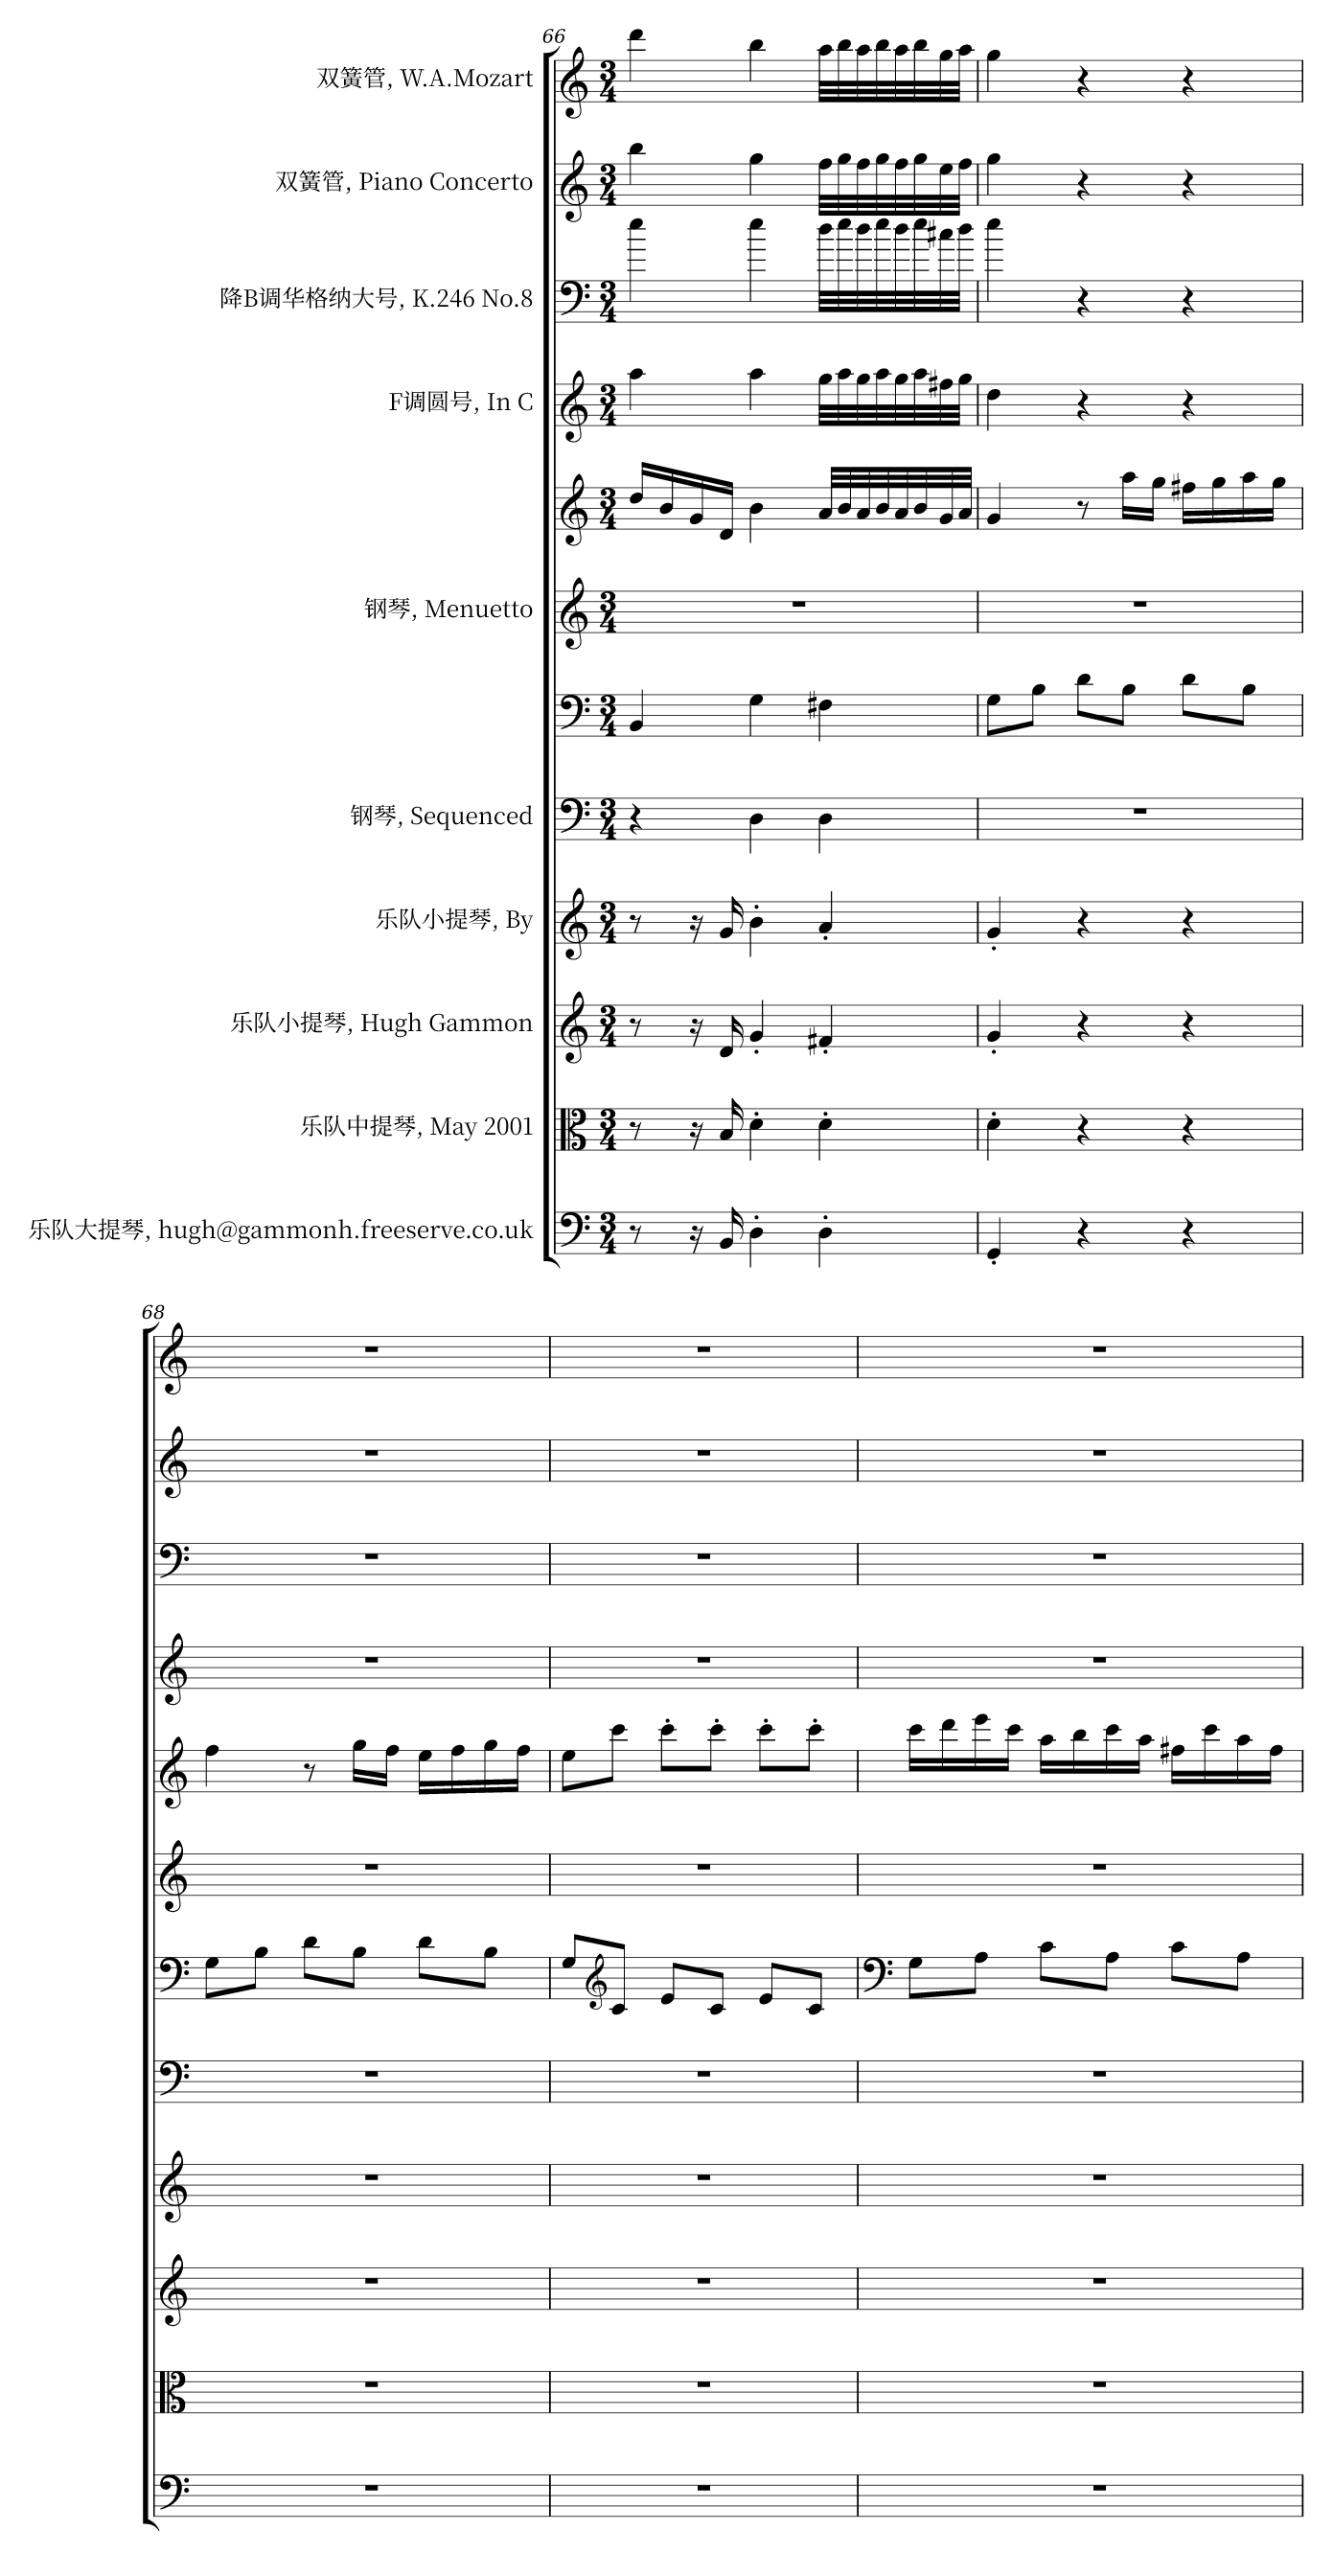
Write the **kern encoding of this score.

**kern	**kern	**kern	**kern	**kern	**kern	**kern	**kern	**kern	**kern	**kern	**kern
*part10	*part9	*part8	*part7	*part6	*part6	*part5	*part5	*part4	*part3	*part2	*part1
*staff12	*staff11	*staff10	*staff9	*staff8	*staff7	*staff6	*staff5	*staff4	*staff3	*staff2	*staff1
*I"乐队大提琴, hugh@gammonh.freeserve.co.uk	*I"乐队中提琴, May 2001	*I"乐队小提琴, Hugh Gammon	*I"乐队小提琴,         By	*I"钢琴, Sequenced	*	*I"钢琴, Menuetto	*	*I"F调圆号, In C	*I"降B调华格纳大号, K.246 No.8	*I"双簧管, Piano Concerto	*I"双簧管, W.A.Mozart
*clefF4	*clefC3	*clefG2	*clefG2	*clefF4	*clefF4	*clefG2	*clefG2	*clefG2	*clefF4	*clefG2	*clefG2
*	*	*	*	*	*	*	*	*ITrd4c7	*ITrd1c2	*	*
*k[]	*k[]	*k[]	*k[]	*k[]	*k[]	*k[]	*k[]	*k[b-]	*k[b-e-]	*k[]	*k[]
*M3/4	*M3/4	*M3/4	*M3/4	*M3/4	*M3/4	*M3/4	*M3/4	*M3/4	*M3/4	*M3/4	*M3/4
=66	=66	=66	=66	=66	=66	=66	=66	=66	=66	=66	=66
8r	8r	8r	8r	4r	4BB/	2.r	16dd/LL	4dd\	4dd\	4bb\	4ddd\
.	.	.	.	.	.	.	16b/	.	.	.	.
16r	16r	16r	16r	.	.	.	16g/	.	.	.	.
16BB/	16B/	16d/	16g/	.	.	.	16d/JJ	.	.	.	.
4D'\	4d'\	4g'/	4b'\	4D\	4G\	.	4b\	4dd\	4dd\	4gg\	4bb\
4D'\	4d'\	4f#X'/	4a'/	4D\	4F#X\	.	32a/LLL	32cc\LLL	32cc\LLL	32ff\LLL	32aa\LLL
.	.	.	.	.	.	.	32b/	32dd\	32dd\	32gg\	32bb\
.	.	.	.	.	.	.	32a/	32cc\	32cc\	32ff\	32aa\
.	.	.	.	.	.	.	32b/	32dd\	32dd\	32gg\	32bb\
.	.	.	.	.	.	.	32a/	32cc\	32cc\	32ff\	32aa\
.	.	.	.	.	.	.	32b/	32dd\	32dd\	32gg\	32bb\
.	.	.	.	.	.	.	32g/	32bn\	32bn\	32ee\	32gg\
.	.	.	.	.	.	.	32a/JJJ	32cc\JJJ	32cc\JJJ	32ff\JJJ	32aa\JJJ
=67	=67	=67	=67	=67	=67	=67	=67	=67	=67	=67	=67
4GG'/	4d'\	4g'/	4g'/	2.r	8G\L	2.r	4g/	4g\	4dd\	4gg\	4gg\
.	.	.	.	.	8B\J	.	.	.	.	.	.
4r	4r	4r	4r	.	8d\L	.	8r	4r	4r	4r	4r
.	.	.	.	.	8B\J	.	16aa\LL	.	.	.	.
.	.	.	.	.	.	.	16gg\JJ	.	.	.	.
4r	4r	4r	4r	.	8d\L	.	16ff#X\LL	4r	4r	4r	4r
.	.	.	.	.	.	.	16gg\	.	.	.	.
.	.	.	.	.	8B\J	.	16aa\	.	.	.	.
.	.	.	.	.	.	.	16gg\JJ	.	.	.	.
!!LO:PB:g=z
=68	=68	=68	=68	=68	=68	=68	=68	=68	=68	=68	=68
2.r	2.r	2.r	2.r	2.r	8G\L	2.r	4ff\	2.r	2.r	2.r	2.r
.	.	.	.	.	8B\J	.	.	.	.	.	.
.	.	.	.	.	8d\L	.	8r	.	.	.	.
.	.	.	.	.	8B\J	.	16gg\LL	.	.	.	.
.	.	.	.	.	.	.	16ff\JJ	.	.	.	.
.	.	.	.	.	8d\L	.	16ee\LL	.	.	.	.
.	.	.	.	.	.	.	16ff\	.	.	.	.
.	.	.	.	.	8B\J	.	16gg\	.	.	.	.
.	.	.	.	.	.	.	16ff\JJ	.	.	.	.
=69	=69	=69	=69	=69	=69	=69	=69	=69	=69	=69	=69
2.r	2.r	2.r	2.r	2.r	8G/L	2.r	8ee\L	2.r	2.r	2.r	2.r
*	*	*	*	*	*clefG2	*	*	*	*	*	*
.	.	.	.	.	8c/J	.	8ccc\J	.	.	.	.
.	.	.	.	.	8e/L	.	8ccc'\L	.	.	.	.
.	.	.	.	.	8c/J	.	8ccc'\J	.	.	.	.
.	.	.	.	.	8e/L	.	8ccc'\L	.	.	.	.
.	.	.	.	.	8c/J	.	8ccc'\J	.	.	.	.
=70	=70	=70	=70	=70	=70	=70	=70	=70	=70	=70	=70
*	*	*	*	*	*clefF4	*	*	*	*	*	*
2.r	2.r	2.r	2.r	2.r	8G\L	2.r	16ccc\LL	2.r	2.r	2.r	2.r
.	.	.	.	.	.	.	16ddd\	.	.	.	.
.	.	.	.	.	8A\J	.	16eee\	.	.	.	.
.	.	.	.	.	.	.	16ccc\JJ	.	.	.	.
.	.	.	.	.	8c\L	.	16aa\LL	.	.	.	.
.	.	.	.	.	.	.	16bb\	.	.	.	.
.	.	.	.	.	8A\J	.	16ccc\	.	.	.	.
.	.	.	.	.	.	.	16aa\JJ	.	.	.	.
.	.	.	.	.	8c\L	.	16ff#X\LL	.	.	.	.
.	.	.	.	.	.	.	16ccc\	.	.	.	.
.	.	.	.	.	8A\J	.	16aa\	.	.	.	.
.	.	.	.	.	.	.	16ff#\JJ	.	.	.	.
=	=	=	=	=	=	=	=	=	=	=	=
*-	*-	*-	*-	*-	*-	*-	*-	*-	*-	*-	*-
